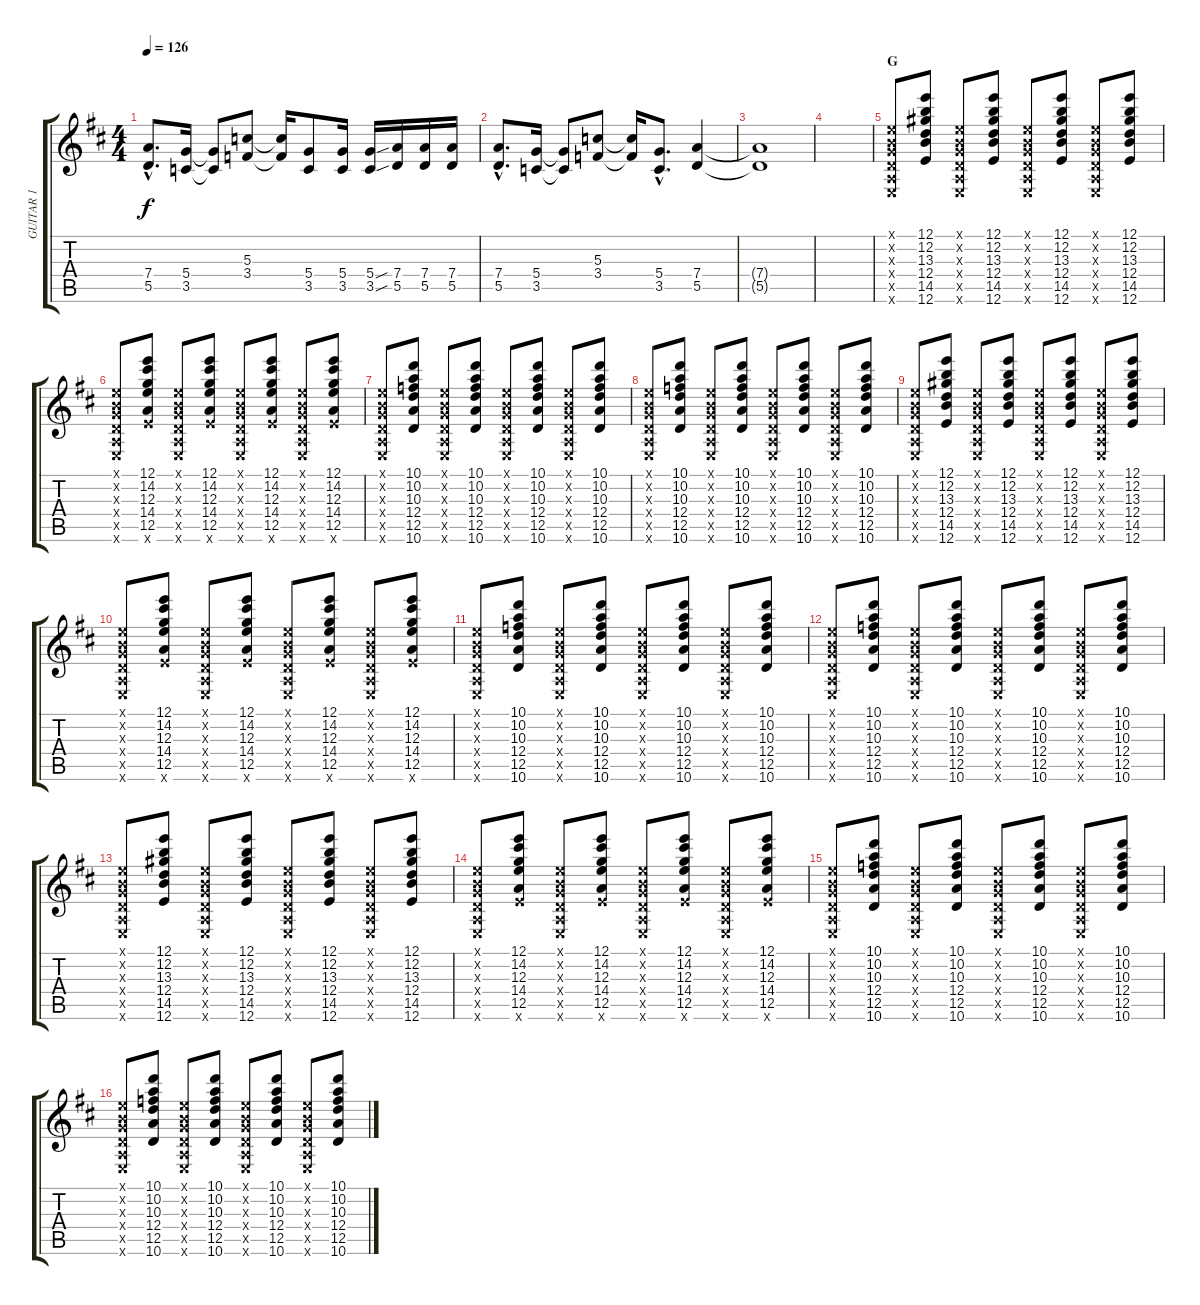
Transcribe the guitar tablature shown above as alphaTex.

\track ("GUITAR 1" "GUITAR 1") {instrument distortionguitar}
\staff {score tabs}
\tuning (E4 B3 G3 D3 A2 E2) {hide}
\ts (4 4)
\tempo 126
\clef g2
\ks d
(7.4{hac} 5.5{hac}).8{d dy f} (5.4 3.5).16 (5.4{t} 3.5{t}).8 (5.3 3.4).8 (5.3{t} 3.4{t}).16 (5.4 3.5).8 (5.4 3.5).16 (5.4{sou} 3.5{sou}).16 (7.4 5.5).16 (7.4 5.5).16 (7.4 5.5).16 |
(7.4{hac} 5.5{hac}).8{d} (5.4 3.5).16 (5.4{t} 3.5{t}).8 (5.3 3.4).8 (5.3{t} 3.4{t}).16 (5.4{hac} 3.5{hac}).8{d} (7.4 5.5).4 |
(7.4{t} 5.5{t}).1 |
|
\section ("" "G")
(0.1{x} 0.2{x} 0.3{x} 0.4{x} 0.5{x} 0.6{x}).8{volume 5} (12.1 12.2 13.3 12.4 14.5 12.6).8 (0.1{x} 0.2{x} 0.3{x} 0.4{x} 0.5{x} 0.6{x}).8 (12.1 12.2 13.3 12.4 14.5 12.6).8 (0.1{x} 0.2{x} 0.3{x} 0.4{x} 0.5{x} 0.6{x}).8 (12.1 12.2 13.3 12.4 14.5 12.6).8 (0.1{x} 0.2{x} 0.3{x} 0.4{x} 0.5{x} 0.6{x}).8 (12.1 12.2 13.3 12.4 14.5 12.6).8 |
(0.1{x} 0.2{x} 0.3{x} 0.4{x} 0.5{x} 0.6{x}).8 (12.1 14.2 12.3 14.4 12.5 12.6{x}).8 (0.1{x} 0.2{x} 0.3{x} 0.4{x} 0.5{x} 0.6{x}).8 (12.1 14.2 12.3 14.4 12.5 12.6{x}).8 (0.1{x} 0.2{x} 0.3{x} 0.4{x} 0.5{x} 0.6{x}).8 (12.1 14.2 12.3 14.4 12.5 12.6{x}).8 (0.1{x} 0.2{x} 0.3{x} 0.4{x} 0.5{x} 0.6{x}).8 (12.1 14.2 12.3 14.4 12.5 12.6{x}).8 |
(0.1{x} 0.2{x} 0.3{x} 0.4{x} 0.5{x} 0.6{x}).8 (10.1 10.2 10.3 12.4 12.5 10.6).8 (0.1{x} 0.2{x} 0.3{x} 0.4{x} 0.5{x} 0.6{x}).8 (10.1 10.2 10.3 12.4 12.5 10.6).8 (0.1{x} 0.2{x} 0.3{x} 0.4{x} 0.5{x} 0.6{x}).8 (10.1 10.2 10.3 12.4 12.5 10.6).8 (0.1{x} 0.2{x} 0.3{x} 0.4{x} 0.5{x} 0.6{x}).8 (10.1 10.2 10.3 12.4 12.5 10.6).8 |
(0.1{x} 0.2{x} 0.3{x} 0.4{x} 0.5{x} 0.6{x}).8 (10.1 10.2 10.3 12.4 12.5 10.6).8 (0.1{x} 0.2{x} 0.3{x} 0.4{x} 0.5{x} 0.6{x}).8 (10.1 10.2 10.3 12.4 12.5 10.6).8 (0.1{x} 0.2{x} 0.3{x} 0.4{x} 0.5{x} 0.6{x}).8 (10.1 10.2 10.3 12.4 12.5 10.6).8 (0.1{x} 0.2{x} 0.3{x} 0.4{x} 0.5{x} 0.6{x}).8 (10.1 10.2 10.3 12.4 12.5 10.6).8 |
(0.1{x} 0.2{x} 0.3{x} 0.4{x} 0.5{x} 0.6{x}).8 (12.1 12.2 13.3 12.4 14.5 12.6).8 (0.1{x} 0.2{x} 0.3{x} 0.4{x} 0.5{x} 0.6{x}).8 (12.1 12.2 13.3 12.4 14.5 12.6).8 (0.1{x} 0.2{x} 0.3{x} 0.4{x} 0.5{x} 0.6{x}).8 (12.1 12.2 13.3 12.4 14.5 12.6).8 (0.1{x} 0.2{x} 0.3{x} 0.4{x} 0.5{x} 0.6{x}).8 (12.1 12.2 13.3 12.4 14.5 12.6).8 |
(0.1{x} 0.2{x} 0.3{x} 0.4{x} 0.5{x} 0.6{x}).8 (12.1 14.2 12.3 14.4 12.5 12.6{x}).8 (0.1{x} 0.2{x} 0.3{x} 0.4{x} 0.5{x} 0.6{x}).8 (12.1 14.2 12.3 14.4 12.5 12.6{x}).8 (0.1{x} 0.2{x} 0.3{x} 0.4{x} 0.5{x} 0.6{x}).8 (12.1 14.2 12.3 14.4 12.5 12.6{x}).8 (0.1{x} 0.2{x} 0.3{x} 0.4{x} 0.5{x} 0.6{x}).8 (12.1 14.2 12.3 14.4 12.5 12.6{x}).8 |
(0.1{x} 0.2{x} 0.3{x} 0.4{x} 0.5{x} 0.6{x}).8 (10.1 10.2 10.3 12.4 12.5 10.6).8 (0.1{x} 0.2{x} 0.3{x} 0.4{x} 0.5{x} 0.6{x}).8 (10.1 10.2 10.3 12.4 12.5 10.6).8 (0.1{x} 0.2{x} 0.3{x} 0.4{x} 0.5{x} 0.6{x}).8 (10.1 10.2 10.3 12.4 12.5 10.6).8 (0.1{x} 0.2{x} 0.3{x} 0.4{x} 0.5{x} 0.6{x}).8 (10.1 10.2 10.3 12.4 12.5 10.6).8 |
(0.1{x} 0.2{x} 0.3{x} 0.4{x} 0.5{x} 0.6{x}).8 (10.1 10.2 10.3 12.4 12.5 10.6).8 (0.1{x} 0.2{x} 0.3{x} 0.4{x} 0.5{x} 0.6{x}).8 (10.1 10.2 10.3 12.4 12.5 10.6).8 (0.1{x} 0.2{x} 0.3{x} 0.4{x} 0.5{x} 0.6{x}).8 (10.1 10.2 10.3 12.4 12.5 10.6).8 (0.1{x} 0.2{x} 0.3{x} 0.4{x} 0.5{x} 0.6{x}).8 (10.1 10.2 10.3 12.4 12.5 10.6).8 |
(0.1{x} 0.2{x} 0.3{x} 0.4{x} 0.5{x} 0.6{x}).8{volume 5} (12.1 12.2 13.3 12.4 14.5 12.6).8 (0.1{x} 0.2{x} 0.3{x} 0.4{x} 0.5{x} 0.6{x}).8 (12.1 12.2 13.3 12.4 14.5 12.6).8 (0.1{x} 0.2{x} 0.3{x} 0.4{x} 0.5{x} 0.6{x}).8 (12.1 12.2 13.3 12.4 14.5 12.6).8 (0.1{x} 0.2{x} 0.3{x} 0.4{x} 0.5{x} 0.6{x}).8 (12.1 12.2 13.3 12.4 14.5 12.6).8 |
(0.1{x} 0.2{x} 0.3{x} 0.4{x} 0.5{x} 0.6{x}).8{volume 4} (12.1 14.2 12.3 14.4 12.5 12.6{x}).8 (0.1{x} 0.2{x} 0.3{x} 0.4{x} 0.5{x} 0.6{x}).8 (12.1 14.2 12.3 14.4 12.5 12.6{x}).8 (0.1{x} 0.2{x} 0.3{x} 0.4{x} 0.5{x} 0.6{x}).8 (12.1 14.2 12.3 14.4 12.5 12.6{x}).8 (0.1{x} 0.2{x} 0.3{x} 0.4{x} 0.5{x} 0.6{x}).8 (12.1 14.2 12.3 14.4 12.5 12.6{x}).8 |
(0.1{x} 0.2{x} 0.3{x} 0.4{x} 0.5{x} 0.6{x}).8 (10.1 10.2 10.3 12.4 12.5 10.6).8 (0.1{x} 0.2{x} 0.3{x} 0.4{x} 0.5{x} 0.6{x}).8 (10.1 10.2 10.3 12.4 12.5 10.6).8 (0.1{x} 0.2{x} 0.3{x} 0.4{x} 0.5{x} 0.6{x}).8 (10.1 10.2 10.3 12.4 12.5 10.6).8 (0.1{x} 0.2{x} 0.3{x} 0.4{x} 0.5{x} 0.6{x}).8 (10.1 10.2 10.3 12.4 12.5 10.6).8 |
(0.1{x} 0.2{x} 0.3{x} 0.4{x} 0.5{x} 0.6{x}).8{volume 3} (10.1 10.2 10.3 12.4 12.5 10.6).8 (0.1{x} 0.2{x} 0.3{x} 0.4{x} 0.5{x} 0.6{x}).8 (10.1 10.2 10.3 12.4 12.5 10.6).8 (0.1{x} 0.2{x} 0.3{x} 0.4{x} 0.5{x} 0.6{x}).8 (10.1 10.2 10.3 12.4 12.5 10.6).8 (0.1{x} 0.2{x} 0.3{x} 0.4{x} 0.5{x} 0.6{x}).8 (10.1 10.2 10.3 12.4 12.5 10.6).8
